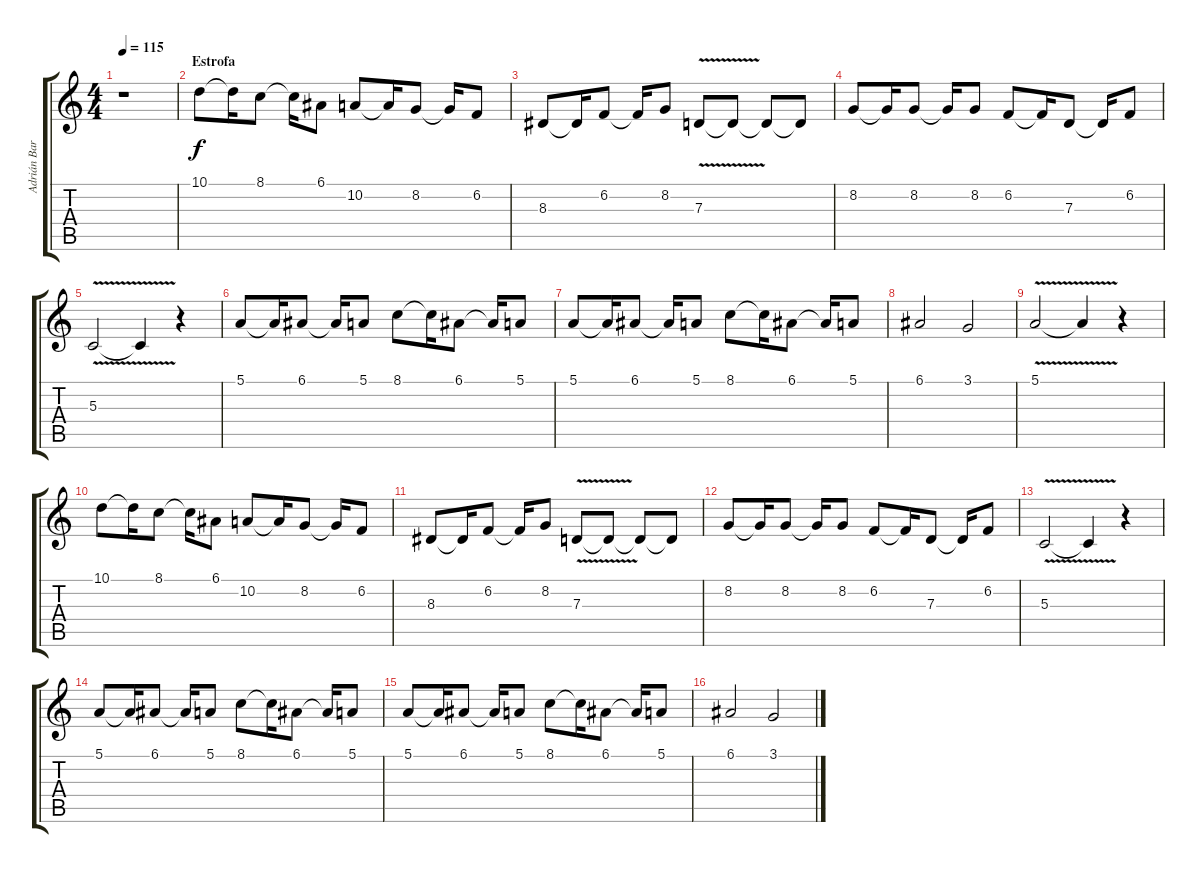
\track ("Adrián Barilari" "Adrián Bar") {instrument choiraahs}
\staff {score tabs}
\tuning (E4 B3 G3 D3 A2 E2) {hide}
\ts (4 4)
\tempo 115
\clef g2
\ks c
r.1{dy f} |
\section ("" "Estrofa")
10.1.8 10.1{t}.16 8.1.8 8.1{t}.16 6.1.8 10.2.8 10.2{t}.16 8.2.8 8.2{t}.16 6.2.8 |
8.3.8 8.3{t}.16 6.2.8 6.2{t}.16 8.2.8 7.3{v}.8 7.3{t}.8 7.3{t}.8 7.3{t}.8 |
8.2.8 8.2{t}.16 8.2.8 8.2{t}.16 8.2.8 6.2.8 6.2{t}.16 7.3.8 7.3{t}.16 6.2.8 |
5.3{v}.2 5.3{t}.4 r.4 |
5.1.8 5.1{t}.16 6.1.8 6.1{t}.16 5.1.8 8.1.8 8.1{t}.16 6.1.8 6.1{t}.16 5.1.8 |
5.1.8 5.1{t}.16 6.1.8 6.1{t}.16 5.1.8 8.1.8 8.1{t}.16 6.1.8 6.1{t}.16 5.1.8 |
6.1.2 3.1.2 |
5.1{v}.2 5.1{t}.4 r.4 |
10.1.8 10.1{t}.16 8.1.8 8.1{t}.16 6.1.8 10.2.8 10.2{t}.16 8.2.8 8.2{t}.16 6.2.8 |
8.3.8 8.3{t}.16 6.2.8 6.2{t}.16 8.2.8 7.3{v}.8 7.3{t}.8 7.3{t}.8 7.3{t}.8 |
8.2.8 8.2{t}.16 8.2.8 8.2{t}.16 8.2.8 6.2.8 6.2{t}.16 7.3.8 7.3{t}.16 6.2.8 |
5.3{v}.2 5.3{t}.4 r.4 |
5.1.8 5.1{t}.16 6.1.8 6.1{t}.16 5.1.8 8.1.8 8.1{t}.16 6.1.8 6.1{t}.16 5.1.8 |
5.1.8 5.1{t}.16 6.1.8 6.1{t}.16 5.1.8 8.1.8 8.1{t}.16 6.1.8 6.1{t}.16 5.1.8 |
6.1.2 3.1.2
